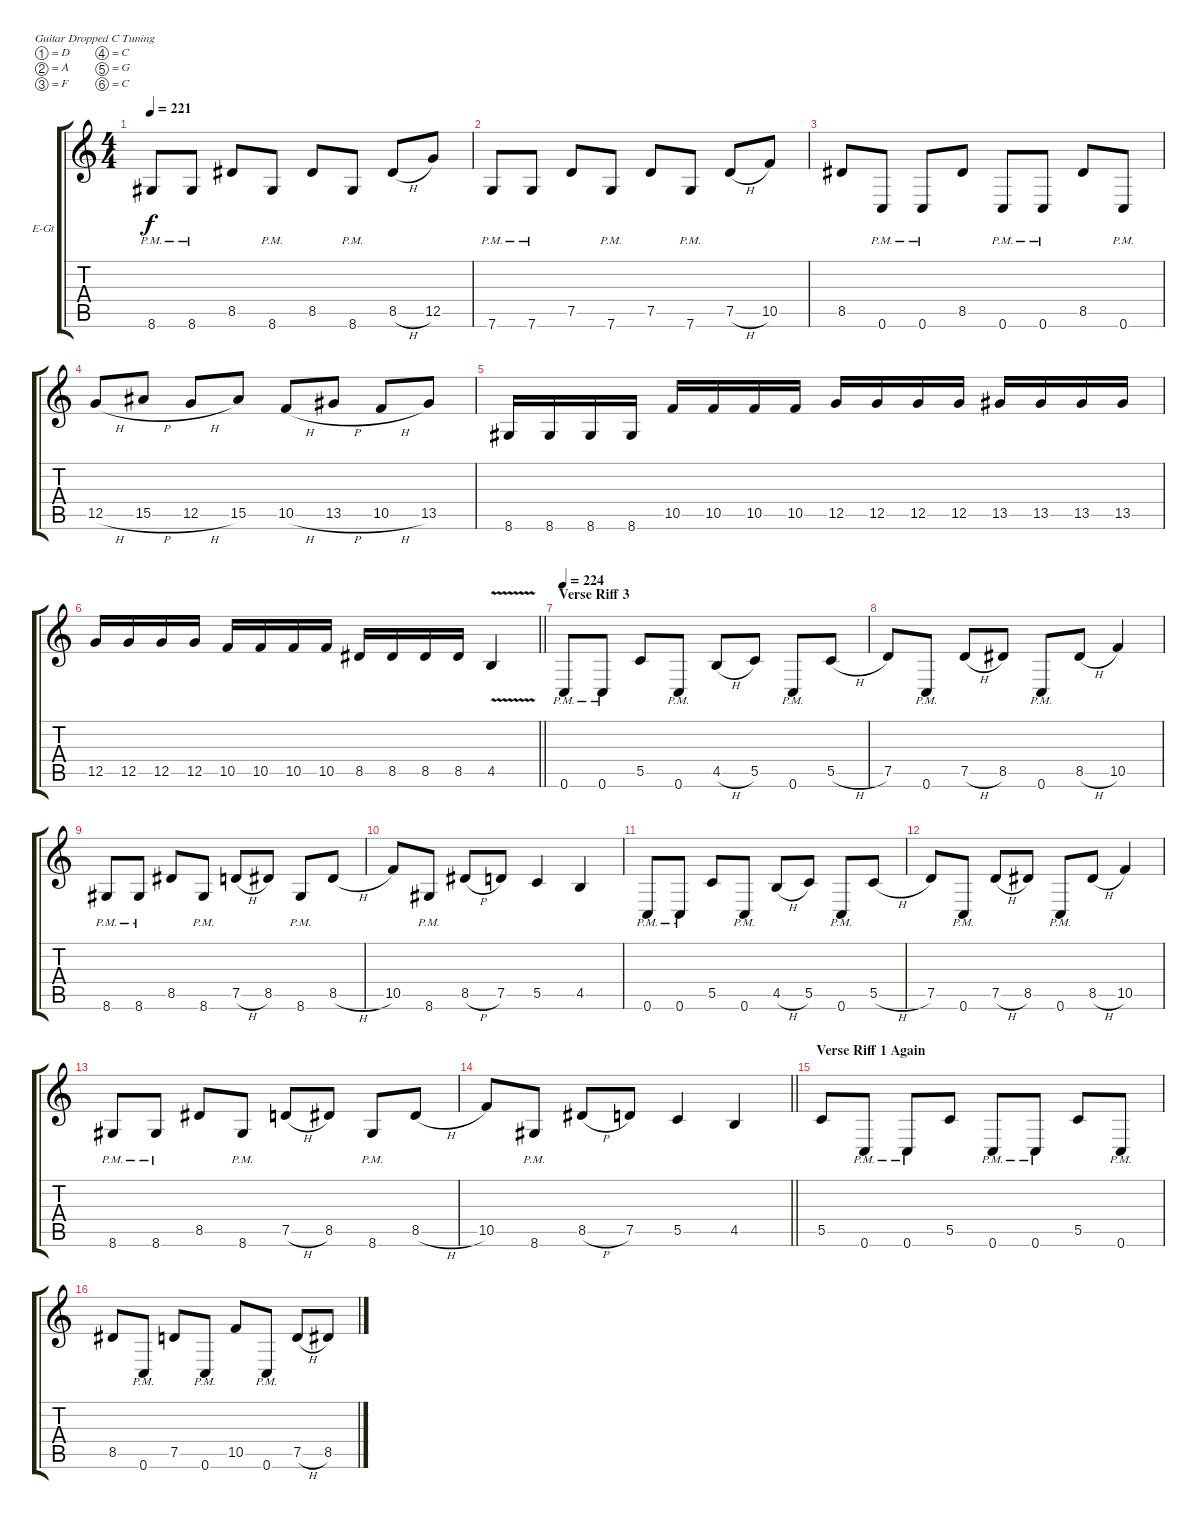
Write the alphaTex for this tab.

\bracketExtendMode groupsimilarinstruments
\firstSystemTrackNameOrientation horizontal
\otherSystemsTrackNameOrientation horizontal
\track ("Left Guitar" "E-Gt") {instrument distortionguitar}
\staff {score tabs}
\tuning (D4 A3 F3 C3 G2 C2)
\ts (4 4)
\tempo 221
\clef g2
\ks c
8.6{pm}.8{dy f} 8.6{pm}.8 8.5.8 8.6{pm}.8 8.5.8 8.6{pm}.8 8.5{h}.8 12.5.8 |
7.6{pm}.8 7.6{pm}.8 7.5.8 7.6{pm}.8 7.5.8 7.6{pm}.8 7.5{h}.8 10.5.8 |
8.5.8 0.6{pm}.8 0.6{pm}.8 8.5.8 0.6{pm}.8 0.6{pm}.8 8.5.8 0.6{pm}.8 |
12.5{h}.8 15.5{h}.8 12.5{h}.8 15.5.8 10.5{h}.8 13.5{h}.8 10.5{h}.8 13.5.8 |
8.6.16 8.6.16 8.6.16 8.6.16 10.5.16 10.5.16 10.5.16 10.5.16 12.5.16 12.5.16 12.5.16 12.5.16 13.5.16 13.5.16 13.5.16 13.5.16 |
\barLineRight lightlight
12.5.16 12.5.16 12.5.16 12.5.16 10.5.16 10.5.16 10.5.16 10.5.16 8.5.16 8.5.16 8.5.16 8.5.16 4.5{v}.4 |
\section ("" "Verse Riff 3")
\tempo 224
0.6{pm}.8 0.6{pm}.8 5.5.8 0.6{pm}.8 4.5{h}.8 5.5.8 0.6{pm}.8 5.5{h}.8 |
7.5.8 0.6{pm}.8 7.5{h}.8 8.5.8 0.6{pm}.8 8.5{h}.8 10.5.4 |
8.6{pm}.8 8.6{pm}.8 8.5.8 8.6{pm}.8 7.5{h}.8 8.5.8 8.6{pm}.8 8.5{h}.8 |
10.5.8 8.6{pm}.8 8.5{h}.8 7.5.8 5.5.4 4.5.4 |
0.6{pm}.8 0.6{pm}.8 5.5.8 0.6{pm}.8 4.5{h}.8 5.5.8 0.6{pm}.8 5.5{h}.8 |
7.5.8 0.6{pm}.8 7.5{h}.8 8.5.8 0.6{pm}.8 8.5{h}.8 10.5.4 |
8.6{pm}.8 8.6{pm}.8 8.5.8 8.6{pm}.8 7.5{h}.8 8.5.8 8.6{pm}.8 8.5{h}.8 |
\barLineRight lightlight
10.5.8 8.6{pm}.8 8.5{h}.8 7.5.8 5.5.4 4.5.4 |
\section ("" "Verse Riff 1 Again")
5.5.8 0.6{pm}.8 0.6{pm}.8 5.5.8 0.6{pm}.8 0.6{pm}.8 5.5.8 0.6{pm}.8 |
8.5.8 0.6{pm}.8 7.5.8 0.6{pm}.8 10.5.8 0.6{pm}.8 7.5{h}.8 8.5.8
